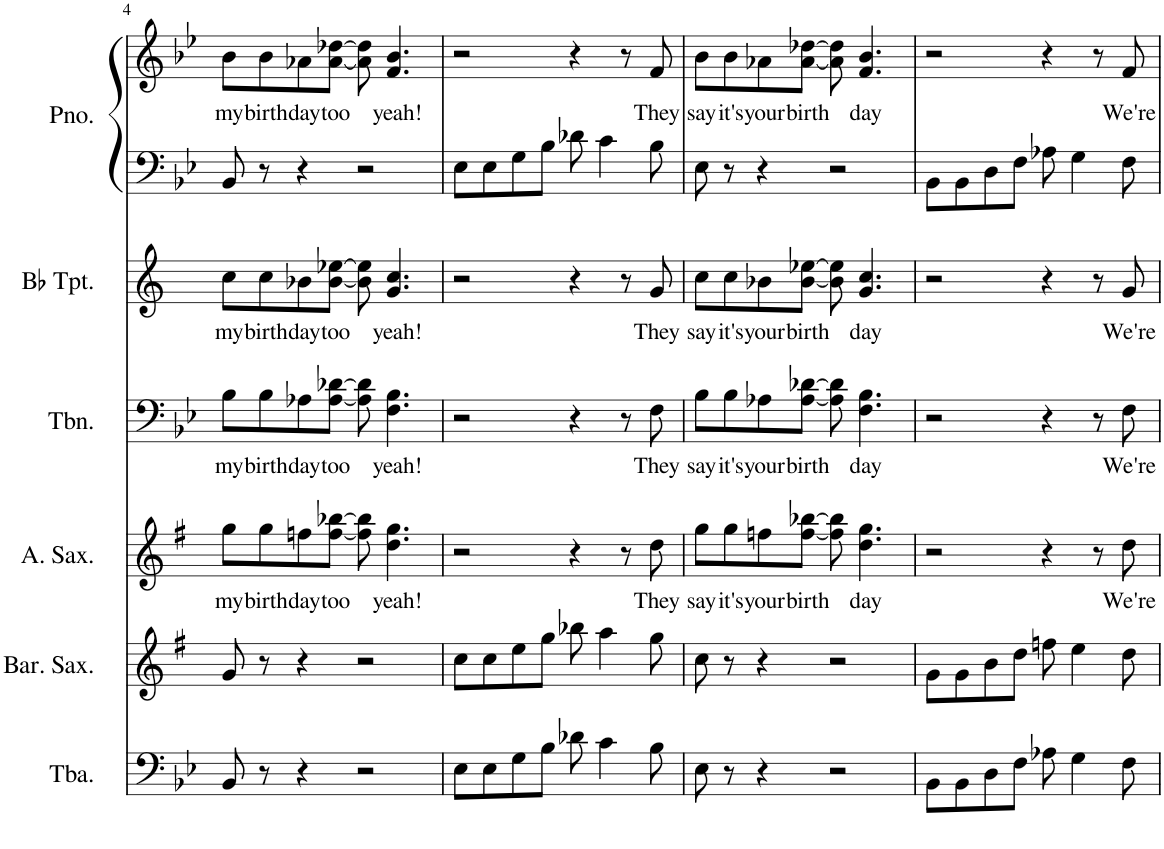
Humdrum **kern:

**kern	**kern	**kern	**text	**kern	**text	**kern	**text	**kern	**kern	**text
*part6	*part5	*part4	*part4	*part3	*part3	*part2	*part2	*part1	*part1	*part1
*staff7	*staff6	*staff5	*staff5	*staff4	*staff4	*staff3	*staff3	*staff2	*staff1	*staff1
*I"Tuba	*I"Baritone Saxophone	*I"Alto Saxophone	*	*I"Trombone	*	*I"Bb Trumpet	*	*I"Piano	*	*
*I'Tba.	*I'Bar. Sax.	*I'A. Sax.	*	*I'Tbn.	*	*I'Bb Tpt.	*	*I'Pno.	*	*
!!LO:PB:g=z
*clefF4	*clefG2	*clefG2	*	*clefF4	*	*clefG2	*	*clefF4	*clefG2	*
*	*Trd12c21	*Trd5c9	*	*	*	*Trd1c2	*	*	*	*
*k[b-e-]	*k[f#]	*k[f#]	*	*k[b-e-]	*	*k[]	*	*k[b-e-]	*k[b-e-]	*
*M4/4	*M4/4	*M4/4	*	*M4/4	*	*M4/4	*	*M4/4	*M4/4	*
=4	=4	=4	=4	=4	=4	=4	=4	=4	=4	=4
!	!	!	!LO:LY:b	!	!LO:LY:b	!	!LO:LY:b	!	!	!LO:LY:b
8BB-/	8g/	8gg\L	my	8B-\L	my	8cc\L	my	8BB-/	8b-\L	my
!	!	!	!LO:LY:b	!	!LO:LY:b	!	!LO:LY:b	!	!	!LO:LY:b
8r	8r	8gg\	birth	8B-\	birth	8cc\	birth	8r	8b-\	birth
!	!	!	!LO:LY:b	!	!LO:LY:b	!	!LO:LY:b	!	!	!LO:LY:b
4r	4r	8ffn\	day	8A-X\	day	8b-X\	day	4r	8a-X\	day
!	!	!	!LO:LY:b	!	!LO:LY:b	!	!LO:LY:b	!	!	!LO:LY:b
.	.	[8ff\ [8bb-X\J	too	[8A-\ [8d-X\J	too	[8b-\ [8ee-X\J	too	.	[8a-\ [8dd-X\J	too
2r	2r	8ff\] 8bb-\]	.	8A-\] 8d-\]	.	8b-\] 8ee-\]	.	2r	8a-\] 8dd-\]	.
!	!	!	!LO:LY:b	!	!LO:LY:b	!	!LO:LY:b	!	!	!LO:LY:b
.	.	4.dd\ 4.gg\	yeah!	4.F\ 4.B-\	yeah!	4.g/ 4.cc/	yeah!	.	4.f/ 4.b-/	yeah!
=5	=5	=5	=5	=5	=5	=5	=5	=5	=5	=5
8E-\L	8cc\L	2r	.	2r	.	2r	.	8E-\L	2r	.
8E-\	8cc\	.	.	.	.	.	.	8E-\	.	.
8G\	8ee\	.	.	.	.	.	.	8G\	.	.
8B-\J	8gg\J	.	.	.	.	.	.	8B-\J	.	.
8d-X\	8bb-X\	4r	.	4r	.	4r	.	8d-X\	4r	.
4c\	4aa\	.	.	.	.	.	.	4c\	.	.
.	.	8r	.	8r	.	8r	.	.	8r	.
!	!	!	!LO:LY:b	!	!LO:LY:b	!	!LO:LY:b	!	!	!LO:LY:b
8B-\	8gg\	8dd\	They	8F\	They	8g/	They	8B-\	8f/	They
=6	=6	=6	=6	=6	=6	=6	=6	=6	=6	=6
!	!	!	!LO:LY:b	!	!LO:LY:b	!	!LO:LY:b	!	!	!LO:LY:b
8E-\	8cc\	8gg\L	say	8B-\L	say	8cc\L	say	8E-\	8b-\L	say
!	!	!	!LO:LY:b	!	!LO:LY:b	!	!LO:LY:b	!	!	!LO:LY:b
8r	8r	8gg\	it's	8B-\	it's	8cc\	it's	8r	8b-\	it's
!	!	!	!LO:LY:b	!	!LO:LY:b	!	!LO:LY:b	!	!	!LO:LY:b
4r	4r	8ffn\	your	8A-X\	your	8b-X\	your	4r	8a-X\	your
!	!	!	!LO:LY:b	!	!LO:LY:b	!	!LO:LY:b	!	!	!LO:LY:b
.	.	[8ff\ [8bb-X\J	birth	[8A-\ [8d-X\J	birth	[8b-\ [8ee-X\J	birth	.	[8a-\ [8dd-X\J	birth
2r	2r	8ff\] 8bb-\]	.	8A-\] 8d-\]	.	8b-\] 8ee-\]	.	2r	8a-\] 8dd-\]	.
!	!	!	!LO:LY:b	!	!LO:LY:b	!	!LO:LY:b	!	!	!LO:LY:b
.	.	4.dd\ 4.gg\	day	4.F\ 4.B-\	day	4.g/ 4.cc/	day	.	4.f/ 4.b-/	day
=7	=7	=7	=7	=7	=7	=7	=7	=7	=7	=7
8BB-\L	8g\L	2r	.	2r	.	2r	.	8BB-\L	2r	.
8BB-\	8g\	.	.	.	.	.	.	8BB-\	.	.
8D\	8b\	.	.	.	.	.	.	8D\	.	.
8F\J	8dd\J	.	.	.	.	.	.	8F\J	.	.
8A-X\	8ffn\	4r	.	4r	.	4r	.	8A-X\	4r	.
4G\	4ee\	.	.	.	.	.	.	4G\	.	.
.	.	8r	.	8r	.	8r	.	.	8r	.
!	!	!	!LO:LY:b	!	!LO:LY:b	!	!LO:LY:b	!	!	!LO:LY:b
8F\	8dd\	8dd\	We're	8F\	We're	8g/	We're	8F\	8f/	We're
=	=	=	=	=	=	=	=	=	=	=
*-	*-	*-	*-	*-	*-	*-	*-	*-	*-	*-
